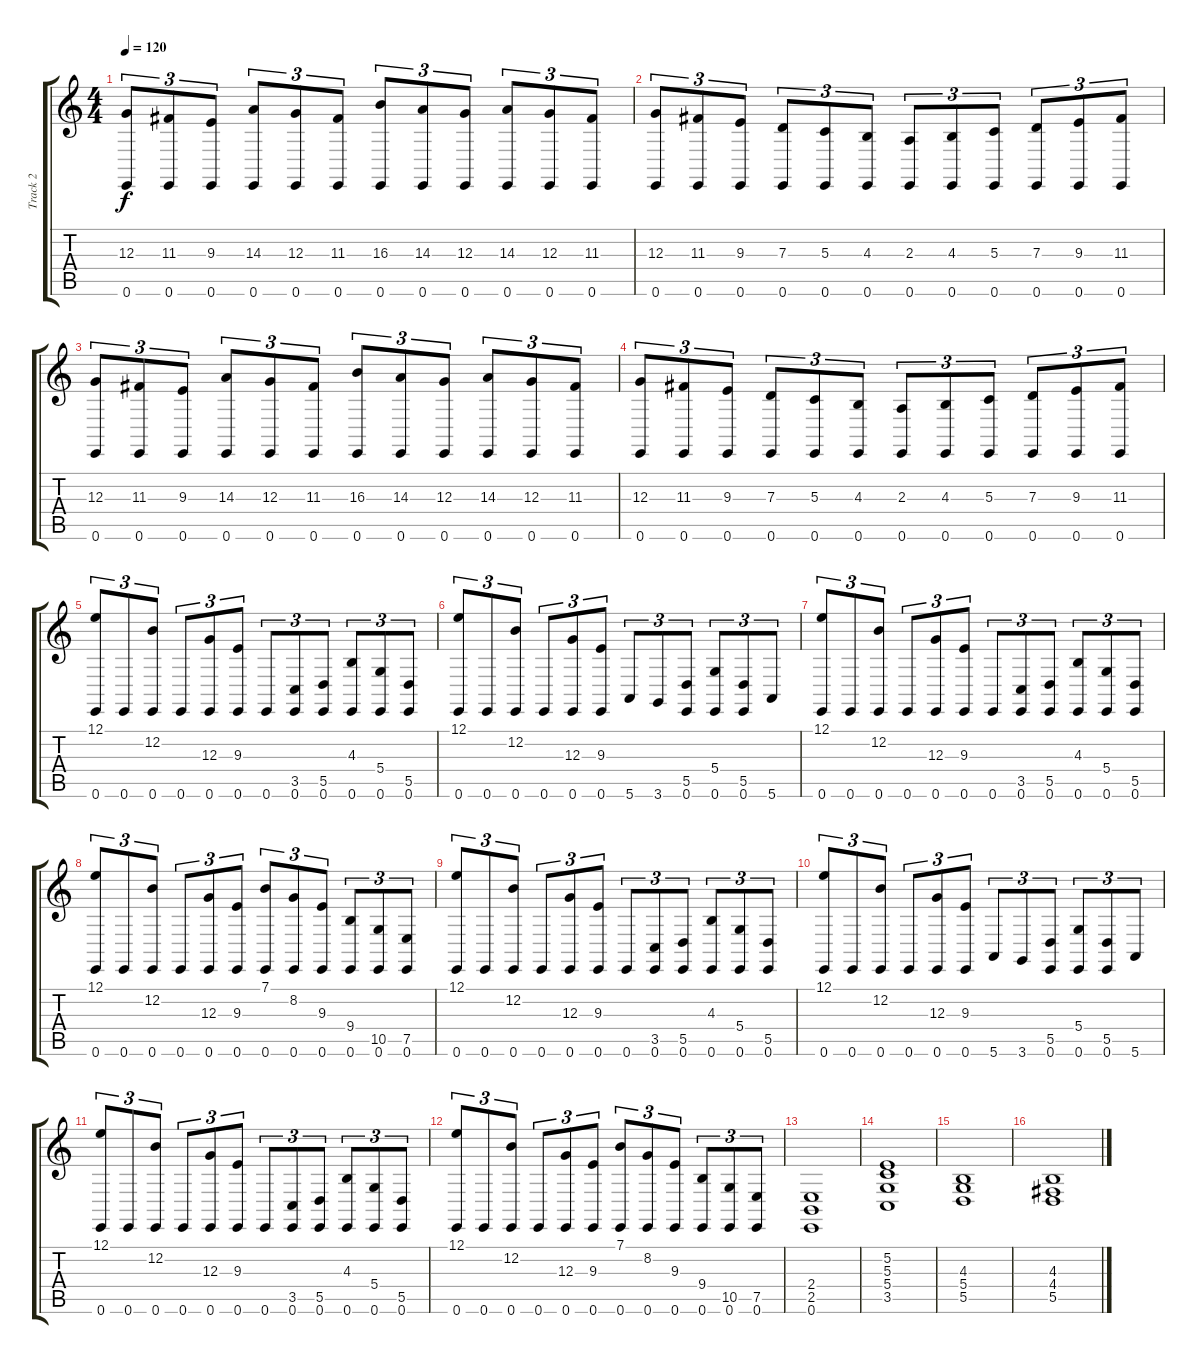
\track ("Track 2" "Track 2") {instrument synthstrings1}
\staff {score tabs}
\tuning (E4 B3 G3 D3 A2 E2) {hide}
\ts (4 4)
\tempo 120
\clef g2
\ks c
(12.3 0.6).8{tu (3 2) dy f} (11.3 0.6).8{tu (3 2)} (9.3 0.6).8{tu (3 2)} (14.3 0.6).8{tu (3 2)} (12.3 0.6).8{tu (3 2)} (11.3 0.6).8{tu (3 2)} (16.3 0.6).8{tu (3 2)} (14.3 0.6).8{tu (3 2)} (12.3 0.6).8{tu (3 2)} (14.3 0.6).8{tu (3 2)} (12.3 0.6).8{tu (3 2)} (11.3 0.6).8{tu (3 2)} |
(12.3 0.6).8{tu (3 2)} (11.3 0.6).8{tu (3 2)} (9.3 0.6).8{tu (3 2)} (7.3 0.6).8{tu (3 2)} (5.3 0.6).8{tu (3 2)} (4.3 0.6).8{tu (3 2)} (2.3 0.6).8{tu (3 2)} (4.3 0.6).8{tu (3 2)} (5.3 0.6).8{tu (3 2)} (7.3 0.6).8{tu (3 2)} (9.3 0.6).8{tu (3 2)} (11.3 0.6).8{tu (3 2)} |
(12.3 0.6).8{tu (3 2)} (11.3 0.6).8{tu (3 2)} (9.3 0.6).8{tu (3 2)} (14.3 0.6).8{tu (3 2)} (12.3 0.6).8{tu (3 2)} (11.3 0.6).8{tu (3 2)} (16.3 0.6).8{tu (3 2)} (14.3 0.6).8{tu (3 2)} (12.3 0.6).8{tu (3 2)} (14.3 0.6).8{tu (3 2)} (12.3 0.6).8{tu (3 2)} (11.3 0.6).8{tu (3 2)} |
(12.3 0.6).8{tu (3 2)} (11.3 0.6).8{tu (3 2)} (9.3 0.6).8{tu (3 2)} (7.3 0.6).8{tu (3 2)} (5.3 0.6).8{tu (3 2)} (4.3 0.6).8{tu (3 2)} (2.3 0.6).8{tu (3 2)} (4.3 0.6).8{tu (3 2)} (5.3 0.6).8{tu (3 2)} (7.3 0.6).8{tu (3 2)} (9.3 0.6).8{tu (3 2)} (11.3 0.6).8{tu (3 2)} |
(12.1 0.6).8{tu (3 2)} 0.6.8{tu (3 2)} (12.2 0.6).8{tu (3 2)} 0.6.8{tu (3 2)} (12.3 0.6).8{tu (3 2)} (9.3 0.6).8{tu (3 2)} 0.6.8{tu (3 2)} (3.5 0.6).8{tu (3 2)} (5.5 0.6).8{tu (3 2)} (4.3 0.6).8{tu (3 2)} (5.4 0.6).8{tu (3 2)} (5.5 0.6).8{tu (3 2)} |
(12.1 0.6).8{tu (3 2)} 0.6.8{tu (3 2)} (12.2 0.6).8{tu (3 2)} 0.6.8{tu (3 2)} (12.3 0.6).8{tu (3 2)} (9.3 0.6).8{tu (3 2)} 5.6.8{tu (3 2)} 3.6.8{tu (3 2)} (5.5 0.6).8{tu (3 2)} (5.4 0.6).8{tu (3 2)} (5.5 0.6).8{tu (3 2)} 5.6.8{tu (3 2)} |
(12.1 0.6).8{tu (3 2)} 0.6.8{tu (3 2)} (12.2 0.6).8{tu (3 2)} 0.6.8{tu (3 2)} (12.3 0.6).8{tu (3 2)} (9.3 0.6).8{tu (3 2)} 0.6.8{tu (3 2)} (3.5 0.6).8{tu (3 2)} (5.5 0.6).8{tu (3 2)} (4.3 0.6).8{tu (3 2)} (5.4 0.6).8{tu (3 2)} (5.5 0.6).8{tu (3 2)} |
(12.1 0.6).8{tu (3 2)} 0.6.8{tu (3 2)} (12.2 0.6).8{tu (3 2)} 0.6.8{tu (3 2)} (12.3 0.6).8{tu (3 2)} (9.3 0.6).8{tu (3 2)} (7.1 0.6).8{tu (3 2)} (8.2 0.6).8{tu (3 2)} (9.3 0.6).8{tu (3 2)} (9.4 0.6).8{tu (3 2)} (10.5 0.6).8{tu (3 2)} (7.5 0.6).8{tu (3 2)} |
(12.1 0.6).8{tu (3 2)} 0.6.8{tu (3 2)} (12.2 0.6).8{tu (3 2)} 0.6.8{tu (3 2)} (12.3 0.6).8{tu (3 2)} (9.3 0.6).8{tu (3 2)} 0.6.8{tu (3 2)} (3.5 0.6).8{tu (3 2)} (5.5 0.6).8{tu (3 2)} (4.3 0.6).8{tu (3 2)} (5.4 0.6).8{tu (3 2)} (5.5 0.6).8{tu (3 2)} |
(12.1 0.6).8{tu (3 2)} 0.6.8{tu (3 2)} (12.2 0.6).8{tu (3 2)} 0.6.8{tu (3 2)} (12.3 0.6).8{tu (3 2)} (9.3 0.6).8{tu (3 2)} 5.6.8{tu (3 2)} 3.6.8{tu (3 2)} (5.5 0.6).8{tu (3 2)} (5.4 0.6).8{tu (3 2)} (5.5 0.6).8{tu (3 2)} 5.6.8{tu (3 2)} |
(12.1 0.6).8{tu (3 2)} 0.6.8{tu (3 2)} (12.2 0.6).8{tu (3 2)} 0.6.8{tu (3 2)} (12.3 0.6).8{tu (3 2)} (9.3 0.6).8{tu (3 2)} 0.6.8{tu (3 2)} (3.5 0.6).8{tu (3 2)} (5.5 0.6).8{tu (3 2)} (4.3 0.6).8{tu (3 2)} (5.4 0.6).8{tu (3 2)} (5.5 0.6).8{tu (3 2)} |
(12.1 0.6).8{tu (3 2)} 0.6.8{tu (3 2)} (12.2 0.6).8{tu (3 2)} 0.6.8{tu (3 2)} (12.3 0.6).8{tu (3 2)} (9.3 0.6).8{tu (3 2)} (7.1 0.6).8{tu (3 2)} (8.2 0.6).8{tu (3 2)} (9.3 0.6).8{tu (3 2)} (9.4 0.6).8{tu (3 2)} (10.5 0.6).8{tu (3 2)} (7.5 0.6).8{tu (3 2)} |
(2.4 2.5 0.6).1 |
(5.2 5.3 5.4 3.5).1 |
(4.3 5.4 5.5).1 |
(4.3 4.4 5.5).1
